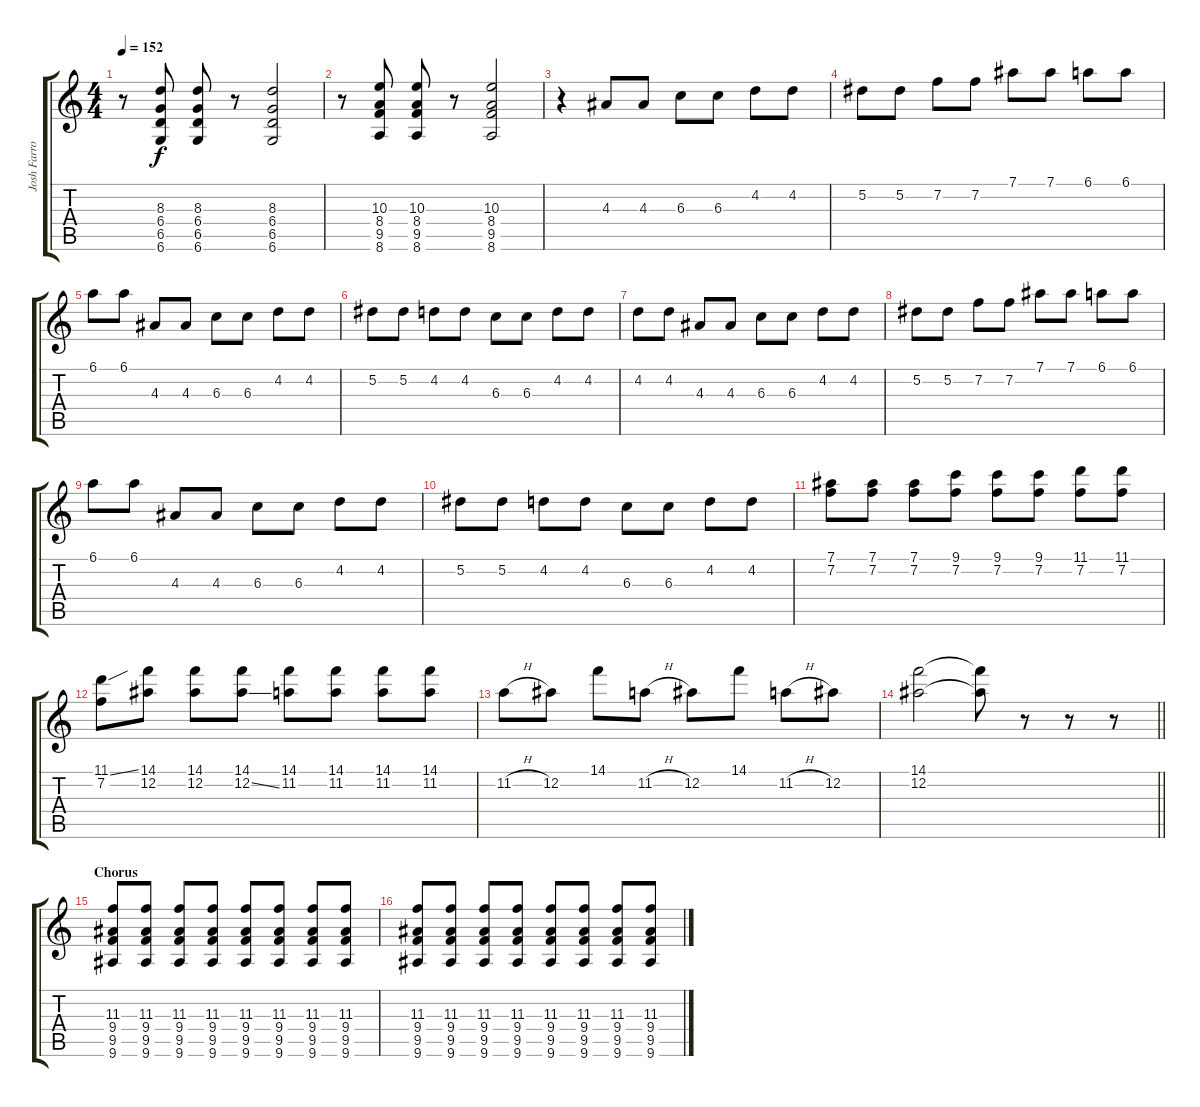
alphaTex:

\track ("Josh Farro - Guitar" "Josh Farro") {instrument distortionguitar}
\staff {score tabs}
\tuning (Eb4 Bb3 Gb3 Db3 Ab2 Db2) {hide}
\ts (4 4)
\tempo 152
\clef g2
\ks c
r.8{dy f} (8.3 6.4 6.5 6.6).8 (8.3 6.4 6.5 6.6).8 r.8 (8.3 6.4 6.5 6.6).2 |
r.8 (10.3 8.4 9.5 8.6).8 (10.3 8.4 9.5 8.6).8 r.8 (10.3 8.4 9.5 8.6).2 |
r.4 4.3.8 4.3.8 6.3.8 6.3.8 4.2.8 4.2.8 |
5.2.8 5.2.8 7.2.8 7.2.8 7.1.8 7.1.8 6.1.8 6.1.8 |
6.1.8 6.1.8 4.3.8 4.3.8 6.3.8 6.3.8 4.2.8 4.2.8 |
5.2.8 5.2.8 4.2.8 4.2.8 6.3.8 6.3.8 4.2.8 4.2.8 |
4.2.8 4.2.8 4.3.8 4.3.8 6.3.8 6.3.8 4.2.8 4.2.8 |
5.2.8 5.2.8 7.2.8 7.2.8 7.1.8 7.1.8 6.1.8 6.1.8 |
6.1.8 6.1.8 4.3.8 4.3.8 6.3.8 6.3.8 4.2.8 4.2.8 |
5.2.8 5.2.8 4.2.8 4.2.8 6.3.8 6.3.8 4.2.8 4.2.8 |
(7.1 7.2).8 (7.1 7.2).8 (7.1 7.2).8 (9.1 7.2).8 (9.1 7.2).8 (9.1 7.2).8 (11.1 7.2).8 (11.1 7.2).8 |
(11.1{ss} 7.2).8 (14.1 12.2).8 (14.1 12.2).8 (14.1 12.2{ss}).8 (14.1 11.2).8 (14.1 11.2).8 (14.1 11.2).8 (14.1 11.2).8 |
11.2{h}.8 12.2.8 14.1.8 11.2{h}.8 12.2.8 14.1.8 11.2{h}.8 12.2.8 |
\barLineRight lightlight
(14.1 12.2).2 (14.1{t} 12.2{t}).8 r.8 r.8 r.8 |
\section ("" "Chorus")
(11.3 9.4 9.5 9.6).8 (11.3 9.4 9.5 9.6).8 (11.3 9.4 9.5 9.6).8 (11.3 9.4 9.5 9.6).8 (11.3 9.4 9.5 9.6).8 (11.3 9.4 9.5 9.6).8 (11.3 9.4 9.5 9.6).8 (11.3 9.4 9.5 9.6).8 |
(11.3 9.4 9.5 9.6).8 (11.3 9.4 9.5 9.6).8 (11.3 9.4 9.5 9.6).8 (11.3 9.4 9.5 9.6).8 (11.3 9.4 9.5 9.6).8 (11.3 9.4 9.5 9.6).8 (11.3 9.4 9.5 9.6).8 (11.3 9.4 9.5 9.6).8
